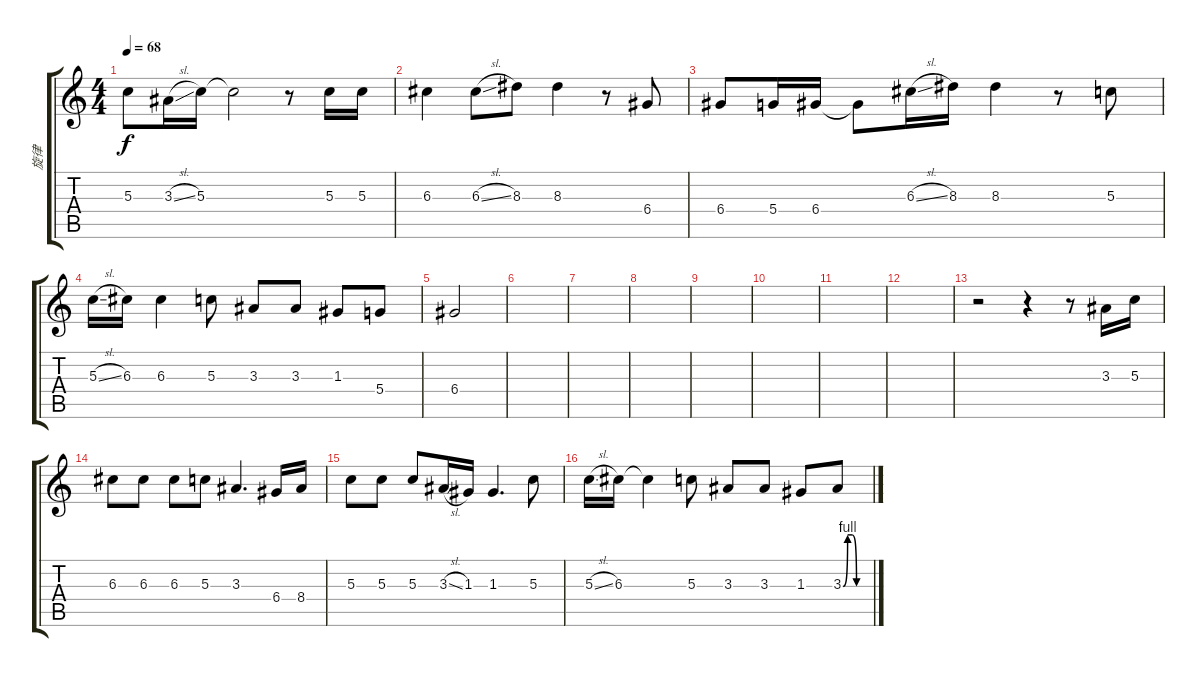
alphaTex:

\track ("旋律" "旋律") {instrument overdrivenguitar}
\staff {score tabs}
\tuning (E4 B3 G3 D3 A2 E2) {hide}
\ts (4 4)
\tempo 68
\clef g2
\ks c
5.3{t}.8{dy f} 3.3{sl}.16 5.3.16 5.3{t}.2 r.8 5.3.16 5.3.16 |
6.3.4 6.3{sl}.8 8.3.8 8.3.4 r.8 6.4.8 |
6.4.8 5.4.16 6.4.16 6.4{t}.8 6.3{sl}.16 8.3.16 8.3.4 r.8 5.3.8 |
5.3{sl}.16 6.3.16 6.3.4 5.3.8 3.3.8 3.3.8 1.3.8 5.4.8 |
6.4.2 |
|
|
|
|
|
|
|
r.2 r.4 r.8 3.3.16 5.3.16 |
6.3.8 6.3.8 6.3.8 5.3.8 3.3.4{d} 6.4.16 8.4.16 |
5.3.8 5.3.8 5.3.8 3.3{sl}.16 1.3.16 1.3.4{d} 5.3.8 |
5.3{sl}.16 6.3.16 6.3{t}.4 5.3.8 3.3.8 3.3.8 1.3.8 3.3{be (custom 0 0 10 4 20 4 30 0 60 0)}.8
